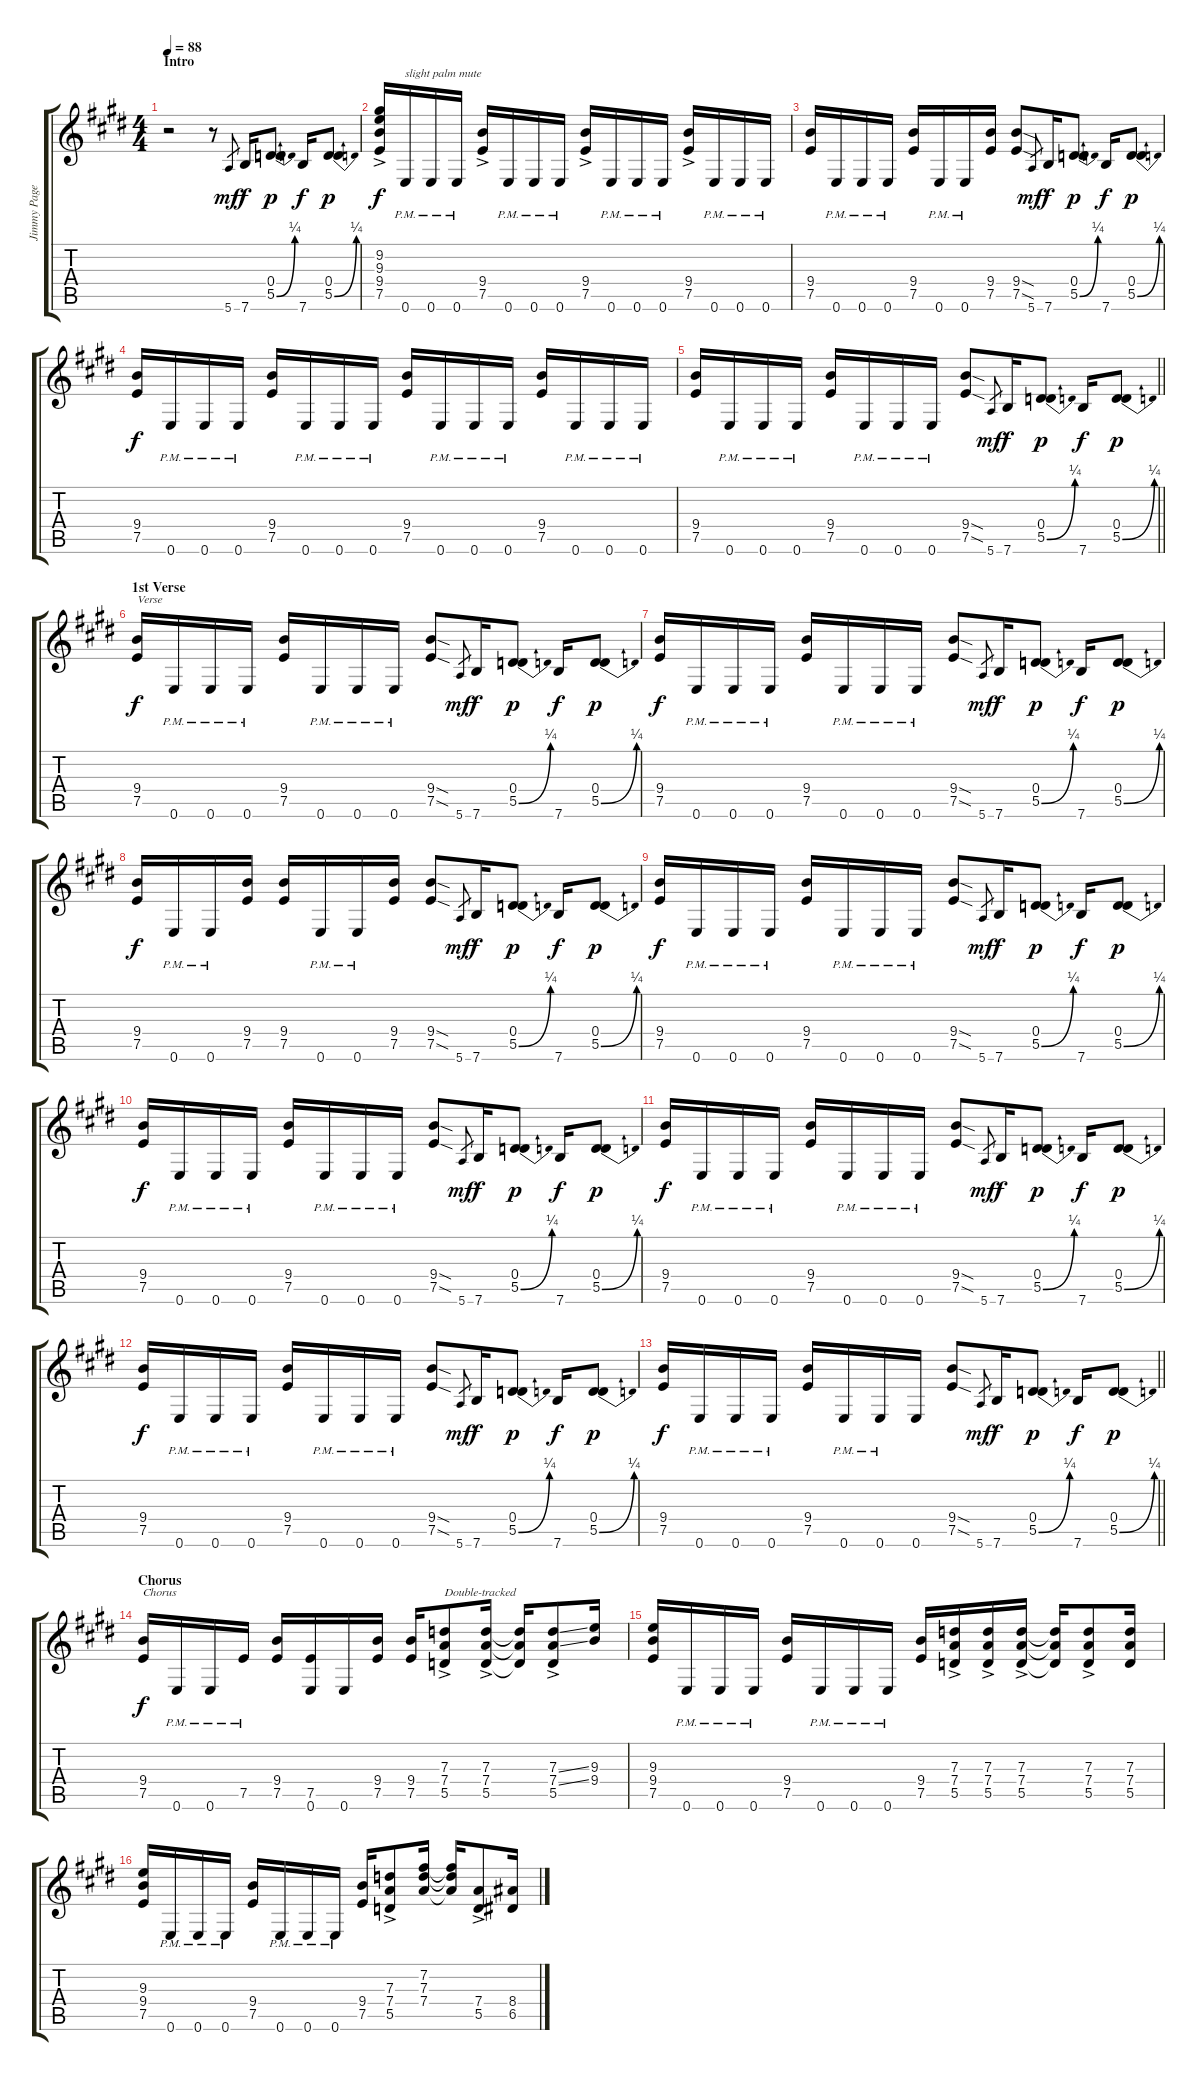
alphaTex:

\track ("Jimmy Page Guitar 1 (w/dist) " "Jimmy Page") {instrument distortionguitar}
\staff {score tabs}
\tuning (E4 B3 G3 D3 A2 E2) {hide}
\ts (4 4)
\section ("" "Intro")
\tempo 88
\clef g2
\ks e
r.2{dy mf instrument distortionguitar} r.8 5.6.8{gr} 7.6.16{dy f} (0.4 5.5{be (bend 0 0 60 1)}).8{dy p} 7.6.16{dy f} (0.4 5.5{be (bend 0 0 60 1)}).8{dy p} |
(9.2{ac} 9.3{ac} 9.4{ac} 7.5{ac}).16{dy f} 0.6{pm}.16{txt "slight palm mute"} 0.6{pm}.16 0.6{pm}.16 (9.4{ac} 7.5{ac}).16 0.6{pm}.16 0.6{pm}.16 0.6{pm}.16 (9.4{ac} 7.5{ac}).16 0.6{pm}.16 0.6{pm}.16 0.6{pm}.16 (9.4{ac} 7.5{ac}).16 0.6{pm}.16 0.6{pm}.16 0.6{pm}.16 |
(9.4 7.5).16 0.6{pm}.16 0.6{pm}.16 0.6{pm}.16 (9.4 7.5).16 0.6{pm}.16 0.6{pm}.16 (9.4 7.5).16 (9.4{sod} 7.5{sod}).8 5.6.8{gr dy mf} 7.6.16{dy f} (0.4 5.5{be (bend 0 0 60 1)}).8{dy p} 7.6.16{dy f} (0.4 5.5{be (bend 0 0 60 1)}).8{dy p} |
(9.4 7.5).16{dy f} 0.6{pm}.16 0.6{pm}.16 0.6{pm}.16 (9.4 7.5).16 0.6{pm}.16 0.6{pm}.16 0.6{pm}.16 (9.4 7.5).16 0.6{pm}.16 0.6{pm}.16 0.6{pm}.16 (9.4 7.5).16 0.6{pm}.16 0.6{pm}.16 0.6{pm}.16 |
\barLineRight lightlight
(9.4 7.5).16 0.6{pm}.16 0.6{pm}.16 0.6{pm}.16 (9.4 7.5).16 0.6{pm}.16 0.6{pm}.16 0.6{pm}.16 (9.4{sod} 7.5{sod}).8 5.6.8{gr dy mf} 7.6.16{dy f} (0.4 5.5{be (bend 0 0 60 1)}).8{dy p} 7.6.16{dy f} (0.4 5.5{be (bend 0 0 60 1)}).8{dy p} |
\section ("" "1st Verse")
(9.4 7.5).16{txt "Verse" dy f} 0.6{pm}.16 0.6{pm}.16 0.6{pm}.16 (9.4 7.5).16 0.6{pm}.16 0.6{pm}.16 0.6{pm}.16 (9.4{sod} 7.5{sod}).8 5.6.8{gr dy mf} 7.6.16{dy f} (0.4 5.5{be (bend 0 0 60 1)}).8{dy p} 7.6.16{dy f} (0.4 5.5{be (bend 0 0 60 1)}).8{dy p} |
(9.4 7.5).16{dy f} 0.6{pm}.16 0.6{pm}.16 0.6{pm}.16 (9.4 7.5).16 0.6{pm}.16 0.6{pm}.16 0.6{pm}.16 (9.4{sod} 7.5{sod}).8 5.6.8{gr dy mf} 7.6.16{dy f} (0.4 5.5{be (bend 0 0 60 1)}).8{dy p} 7.6.16{dy f} (0.4 5.5{be (bend 0 0 60 1)}).8{dy p} |
(9.4 7.5).16{dy f} 0.6{pm}.16 0.6{pm}.16 (9.4 7.5).16 (9.4 7.5).16 0.6{pm}.16 0.6{pm}.16 (9.4 7.5).16 (9.4{sod} 7.5{sod}).8 5.6.8{gr dy mf} 7.6.16{dy f} (0.4 5.5{be (bend 0 0 60 1)}).8{dy p} 7.6.16{dy f} (0.4 5.5{be (bend 0 0 60 1)}).8{dy p} |
(9.4 7.5).16{dy f} 0.6{pm}.16 0.6{pm}.16 0.6{pm}.16 (9.4 7.5).16 0.6{pm}.16 0.6{pm}.16 0.6{pm}.16 (9.4{sod} 7.5{sod}).8 5.6.8{gr dy mf} 7.6.16{dy f} (0.4 5.5{be (bend 0 0 60 1)}).8{dy p} 7.6.16{dy f} (0.4 5.5{be (bend 0 0 60 1)}).8{dy p} |
(9.4 7.5).16{dy f} 0.6{pm}.16 0.6{pm}.16 0.6{pm}.16 (9.4 7.5).16 0.6{pm}.16 0.6{pm}.16 0.6{pm}.16 (9.4{sod} 7.5{sod}).8 5.6.8{gr dy mf} 7.6.16{dy f} (0.4 5.5{be (bend 0 0 60 1)}).8{dy p} 7.6.16{dy f} (0.4 5.5{be (bend 0 0 60 1)}).8{dy p} |
(9.4 7.5).16{dy f} 0.6{pm}.16 0.6{pm}.16 0.6{pm}.16 (9.4 7.5).16 0.6{pm}.16 0.6{pm}.16 0.6{pm}.16 (9.4{sod} 7.5{sod}).8 5.6.8{gr dy mf} 7.6.16{dy f} (0.4 5.5{be (bend 0 0 60 1)}).8{dy p} 7.6.16{dy f} (0.4 5.5{be (bend 0 0 60 1)}).8{dy p} |
(9.4 7.5).16{dy f} 0.6{pm}.16 0.6{pm}.16 0.6{pm}.16 (9.4 7.5).16 0.6{pm}.16 0.6{pm}.16 0.6{pm}.16 (9.4{sod} 7.5{sod}).8 5.6.8{gr dy mf} 7.6.16{dy f} (0.4 5.5{be (bend 0 0 60 1)}).8{dy p} 7.6.16{dy f} (0.4 5.5{be (bend 0 0 60 1)}).8{dy p} |
\barLineRight lightlight
(9.4 7.5).16{dy f} 0.6{pm}.16 0.6{pm}.16 0.6{pm}.16 (9.4 7.5).16 0.6{pm}.16 0.6{pm}.16 0.6.16 (9.4{sod} 7.5{sod}).8 5.6.8{gr dy mf} 7.6.16{dy f} (0.4 5.5{be (bend 0 0 60 1)}).8{dy p} 7.6.16{dy f} (0.4 5.5{be (bend 0 0 60 1)}).8{dy p} |
\section ("" "Chorus")
(9.4 7.5).16{txt "Chorus " dy f} 0.6{pm}.16 0.6{pm}.16 7.5{pm}.16 (9.4 7.5).16 (7.5 0.6).16 0.6.16 (9.4 7.5).16 (9.4 7.5).16 (7.3{ac} 7.4{ac} 5.5{ac}).8{txt "Double-tracked"} (7.3{ac} 7.4{ac} 5.5{ac}).16 (7.3{t} 7.4{t} 5.5{t}).16 (7.3{ss ac} 7.4{ss ac} 5.5{ac}).8 (9.3 9.4).16 |
(9.3 9.4 7.5).16 0.6{pm}.16 0.6{pm}.16 0.6{pm}.16 (9.4 7.5).16 0.6{pm}.16 0.6{pm}.16 0.6{pm}.16 (9.4 7.5).16 (7.3{ac} 7.4{ac} 5.5{ac}).16 (7.3{ac} 7.4{ac} 5.5{ac}).16 (7.3{ac} 7.4{ac} 5.5{ac}).16 (7.3{t} 7.4{t} 5.5{t}).16 (7.3{ac} 7.4{ac} 5.5{ac}).8 (7.3 7.4 5.5).16 |
(9.3 9.4 7.5).16 0.6{pm}.16 0.6{pm}.16 0.6{pm}.16 (9.4 7.5).16 0.6{pm}.16 0.6{pm}.16 0.6{pm}.16 (9.4 7.5).16 (7.3{ac} 7.4{ac} 5.5{ac}).8 (7.2 7.3 7.4).16 (7.2{t} 7.3{t} 7.4{t}).16 (7.4{ac} 5.5{ac}).8 (8.4 6.5).16
